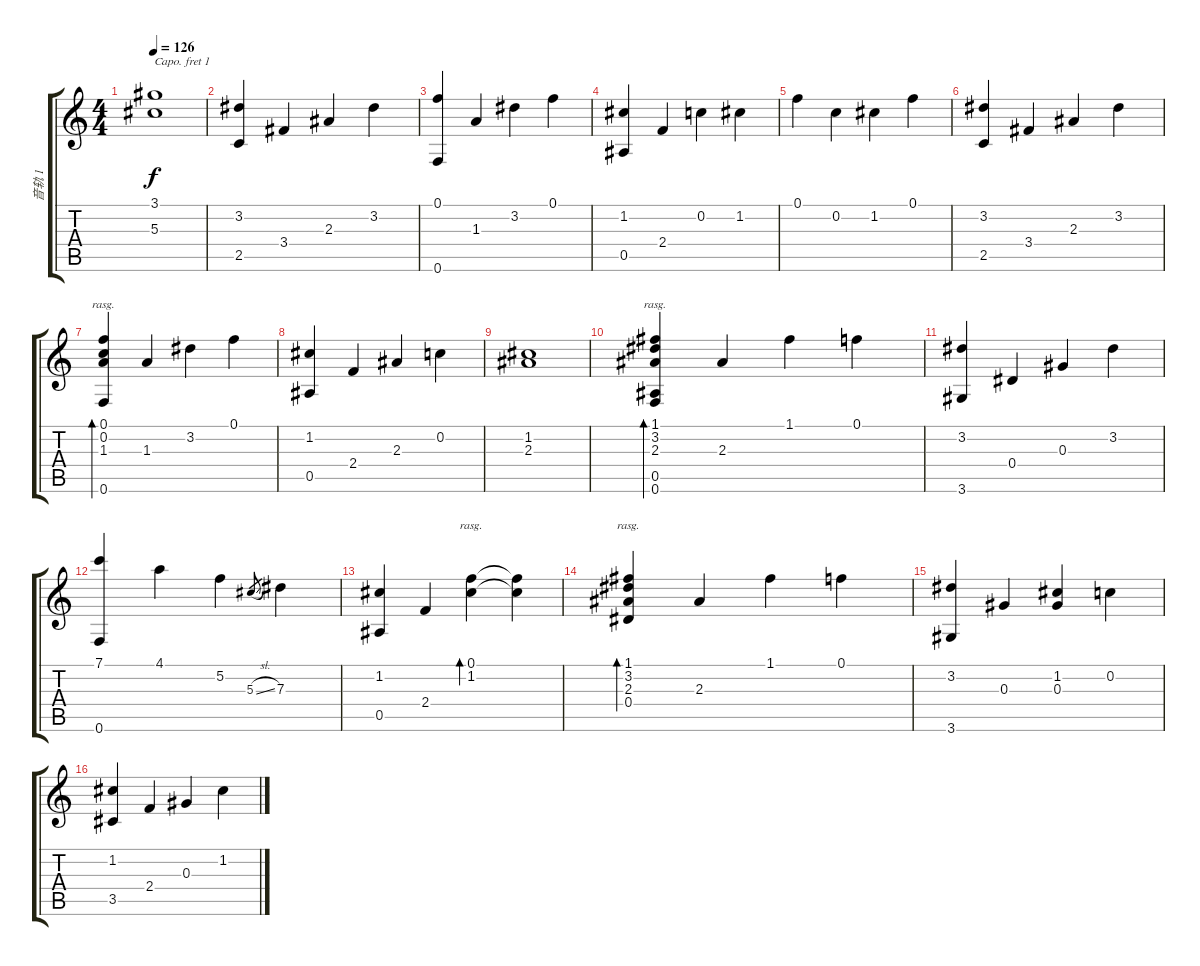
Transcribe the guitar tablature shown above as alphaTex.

\track ("音轨 1" "音轨 1") {instrument acousticguitarsteel}
\staff {score tabs}
\capo 1
\tuning (E4 B3 G3 D3 A2 E2) {hide}
\ts (4 4)
\tempo 126
\clef g2
\ks c
(3.1 5.3).1{dy f} |
(3.2 2.5).4 3.4.4 2.3.4 3.2.4 |
(0.1 0.6).4 1.3.4 3.2.4 0.1.4 |
(1.2 0.5).4 2.4.4 0.2.4 1.2.4 |
0.1.4 0.2.4 1.2.4 0.1.4 |
(3.2 2.5).4 3.4.4 2.3.4 3.2.4 |
(0.1 0.2 1.3 0.6).4{bd 480 rasg ii} 1.3.4 3.2.4 0.1.4 |
(1.2 0.5).4 2.4.4 2.3.4 0.2.4 |
(1.2 2.3).1 |
(1.1 3.2 2.3 0.5 0.6).4{bd 480 rasg ii} 2.3.4 1.1.4 0.1.4 |
(3.2 3.6).4 0.4.4 0.3.4 3.2.4 |
(7.1 0.6).4 4.1.4 5.2.4 5.3{sl}.8{gr} 7.3.4 |
(1.2 0.5).4 2.4.4 (0.1 1.2).4{bd 480 rasg ii} (0.1{t} 1.2{t}).4 |
(1.1 3.2 2.3 0.4).4{bd 480 rasg ii} 2.3.4 1.1.4 0.1.4 |
(3.2 3.6).4 0.3.4 (1.2 0.3).4 0.2.4 |
(1.2 3.5).4 2.4.4 0.3.4 1.2.4
